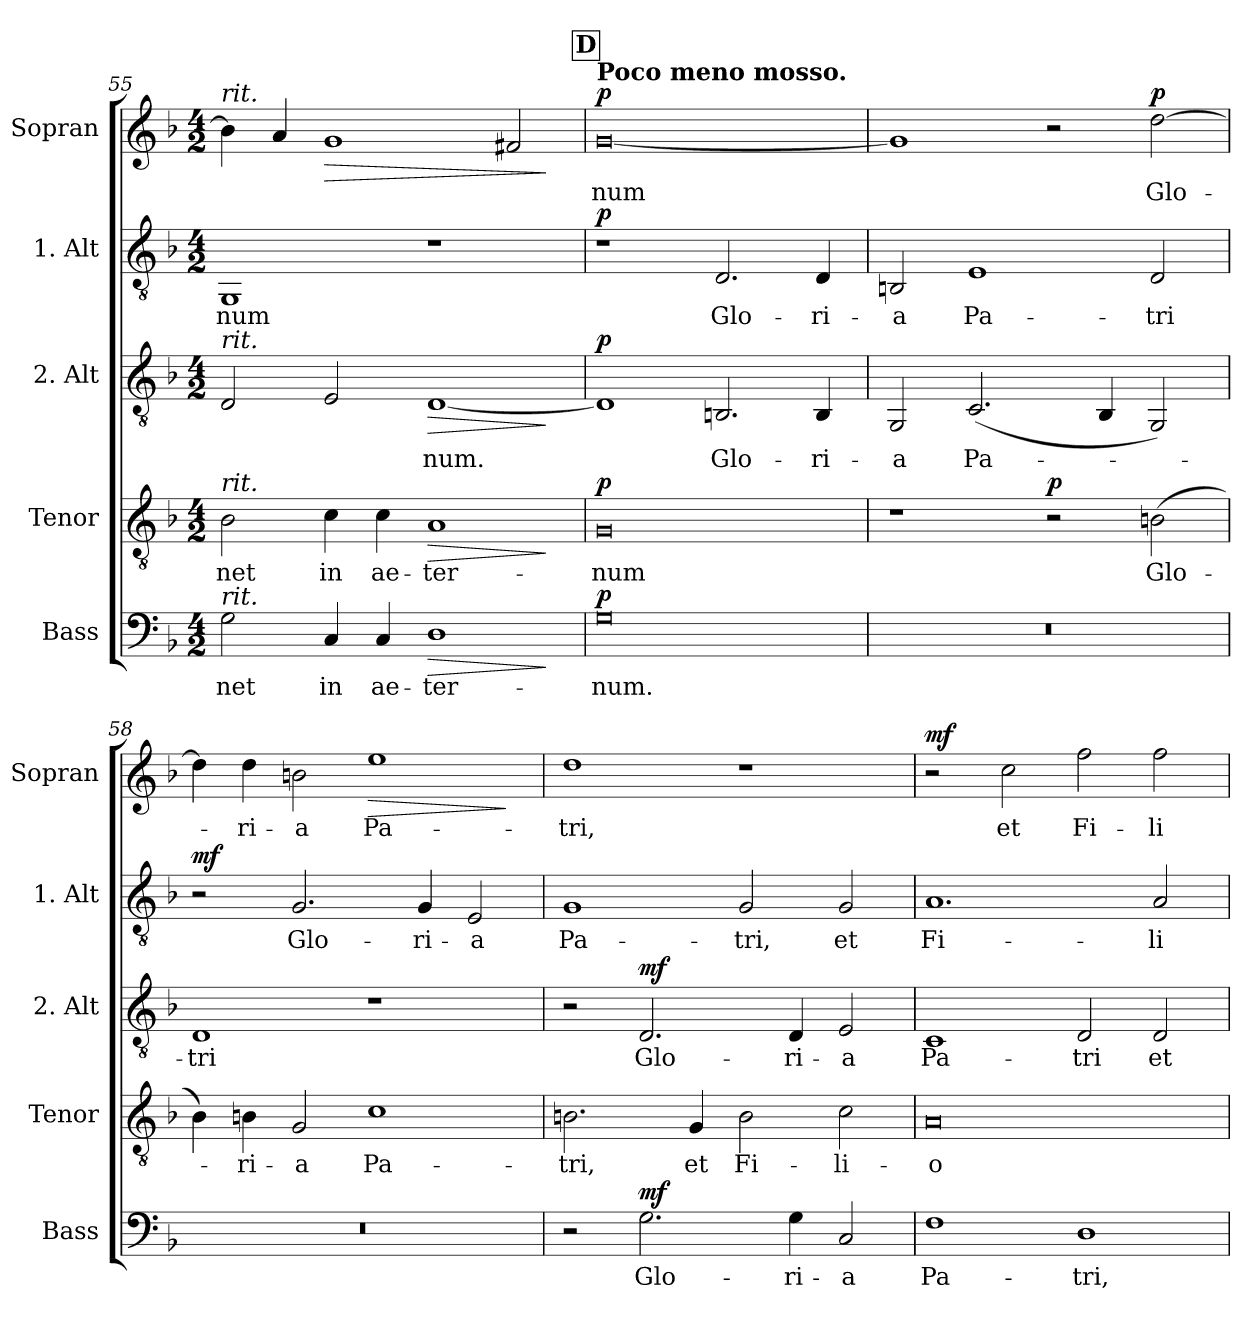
**kern	**text	**dynam	**kern	**text	**dynam	**kern	**text	**dynam	**kern	**text	**dynam	**kern	**text	**dynam
*part5	*part5	*part5	*part4	*part4	*part4	*part3	*part3	*part3	*part2	*part2	*part2	*part1	*part1	*part1
*staff5	*staff5	*staff5	*staff4	*staff4	*staff4	*staff3	*staff3	*staff3	*staff2	*staff2	*staff2	*staff1	*staff1	*staff1
*I"Bass	*	*	*I"Tenor	*	*	*I"2. Alt	*	*	*I"1. Alt	*	*	*I"Sopran	*	*
*I'Bass	*	*	*I'Tenor	*	*	*I'2. Alt	*	*	*I'1. Alt	*	*	*I'Sopran	*	*
*clefF4	*	*	*clefGv2	*	*	*clefGv2	*	*	*clefGv2	*	*	*clefG2	*	*
*ITrd3c5	*	*	*	*	*	*ITrd-7c-12	*	*	*ITrd-7c-12	*	*	*	*	*
*k[]	*	*	*k[b-]	*	*	*k[b-]	*	*	*k[b-]	*	*	*k[b-]	*	*
*M4/2	*	*	*M4/2	*	*	*M4/2	*	*	*M4/2	*	*	*M4/2	*	*
=55	=55	=55	=55	=55	=55	=55	=55	=55	=55	=55	=55	=55	=55	=55
!	!	!	!	!	!	!	!	!	!	!	!	!LO:TX:a:i:t=rit.	!	!
!	!	!	!	!	!	!LO:TX:a:i:t=rit.	!	!	!	!	!	!	!	!
!	!	!	!LO:TX:a:i:t=rit.	!	!	!	!	!	!	!	!	!	!	!
!LO:TX:a:i:t=rit.	!	!	!	!	!	!	!	!	!	!	!	!	!	!
!	!LO:LY:b	!	!	!LO:LY:b	!	!	!	!	!	!LO:LY:b	!	!	!	!
2D\	-net	.	2B-\	-net	.	2d/	.	.	1G	-num	.	4b-\]	.	.
.	.	.	.	.	.	.	.	.	.	.	.	4a/	.	.
!	!LO:LY:b	!	!	!LO:LY:b	!	!	!	!	!	!	!	!	!	!LO:HP:b
4GG/	in	.	4c\	in	.	2e/	.	.	.	.	.	1g	.	>
!	!LO:LY:b	!	!	!LO:LY:b	!	!	!	!	!	!	!	!	!	!
4GG/	ae-	.	4c\	ae-	.	.	.	.	.	.	.	.	.	.
!	!LO:LY:b	!LO:HP:b	!	!LO:LY:b	!LO:HP:b	!	!LO:LY:b	!LO:HP:b	!	!	!	!	!	!
1AA	-ter-	>	1A	-ter-	>	[1d	-num.	>	1r	.	.	.	.	.
.	.	.	.	.	.	.	.	.	.	.	.	2f#X/	.	.
.	.	]	.	.	]	.	.	]	.	.	.	.	.	]
!!LO:PB:g=z
!!LO:REH:place=s1:a:B:fs=16:t=D
=56	=56	=56	=56	=56	=56	=56	=56	=56	=56	=56	=56	=56	=56	=56
!	!	!	!	!	!	!	!	!	!	!	!	!LO:TX:a:B:t=Poco meno mosso.	!	!
!	!LO:LY:b	!LO:DY:a	!	!LO:LY:b	!LO:DY:a	!	!	!LO:DY:a	!	!	!LO:DY:a	!	!LO:LY:b	!LO:DY:a
0D	-num.	p	0G	-num	p	1d]	.	p	1r	.	p	[0g	-num	p
!	!	!	!	!	!	!	!LO:LY:b	!	!	!LO:LY:b	!	!	!	!
.	.	.	.	.	.	2.Bn/	Glo-	.	2.d/	Glo-	.	.	.	.
!	!	!	!	!	!	!	!LO:LY:b	!	!	!LO:LY:b	!	!	!	!
.	.	.	.	.	.	4B/	-ri-	.	4d/	-ri-	.	.	.	.
=57	=57	=57	=57	=57	=57	=57	=57	=57	=57	=57	=57	=57	=57	=57
!	!	!	!	!	!	!	!LO:LY:b	!	!	!LO:LY:b	!	!	!	!
0r	.	.	1r	.	.	2G/	-a	.	2Bn/	-a	.	1g]	.	.
!	!	!	!	!	!	!	!LO:LY:b	!	!	!LO:LY:b	!	!	!	!
.	.	.	.	.	.	(<2.c/	Pa-	.	1e	Pa-	.	.	.	.
!	!	!	!	!	!LO:DY:a	!	!	!	!	!	!	!	!	!
.	.	.	2r	.	p	.	.	.	.	.	.	2r	.	.
.	.	.	.	.	.	4B-/	.	.	.	.	.	.	.	.
!	!	!	!	!LO:LY:b	!	!	!	!	!	!LO:LY:b	!	!	!LO:LY:b	!LO:DY:a
.	.	.	(>2Bn\	Glo-	.	2G/)	.	.	2d/	-tri	.	[2dd\	Glo-	p
=58	=58	=58	=58	=58	=58	=58	=58	=58	=58	=58	=58	=58	=58	=58
!	!	!	!	!	!	!	!LO:LY:b	!	!	!	!LO:DY:a	!	!	!
0r	.	.	4B-\)	.	.	1d	-tri	.	2r	.	mf	4dd\]	.	.
!	!	!	!	!LO:LY:b	!	!	!	!	!	!	!	!	!LO:LY:b	!
.	.	.	4Bn\	-ri-	.	.	.	.	.	.	.	4dd\	-ri-	.
!	!	!	!	!LO:LY:b	!	!	!	!	!	!LO:LY:b	!	!	!LO:LY:b	!
.	.	.	2G/	-a	.	.	.	.	2.g/	Glo-	.	2bn\	-a	.
!	!	!	!	!LO:LY:b	!	!	!	!	!	!	!	!	!LO:LY:b	!LO:HP:b
.	.	.	1c	Pa-	.	1r	.	.	.	.	.	1ee	Pa-	>
!	!	!	!	!	!	!	!	!	!	!LO:LY:b	!	!	!	!
.	.	.	.	.	.	.	.	.	4g/	-ri-	.	.	.	.
!	!	!	!	!	!	!	!	!	!	!LO:LY:b	!	!	!	!
.	.	.	.	.	.	.	.	.	2e/	-a	.	.	.	.
.	.	.	.	.	.	.	.	.	.	.	.	.	.	]
=59	=59	=59	=59	=59	=59	=59	=59	=59	=59	=59	=59	=59	=59	=59
!	!	!	!	!LO:LY:b	!	!	!	!	!	!LO:LY:b	!	!	!LO:LY:b	!
2r	.	.	2.Bn\	-tri,	.	2r	.	.	1g	Pa-	.	1dd	-tri,	.
!	!LO:LY:b	!LO:DY:a	!	!	!	!	!LO:LY:b	!LO:DY:a	!	!	!	!	!	!
2.D\	Glo-	mf	.	.	.	2.d/	Glo-	mf	.	.	.	.	.	.
!	!	!	!	!LO:LY:b	!	!	!	!	!	!	!	!	!	!
.	.	.	4G/	et	.	.	.	.	.	.	.	.	.	.
!	!	!	!	!LO:LY:b	!	!	!	!	!	!LO:LY:b	!	!	!	!
.	.	.	2B\	Fi-	.	.	.	.	2g/	-tri,	.	1r	.	.
!	!LO:LY:b	!	!	!	!	!	!LO:LY:b	!	!	!	!	!	!	!
4D\	-ri-	.	.	.	.	4d/	-ri-	.	.	.	.	.	.	.
!	!LO:LY:b	!	!	!LO:LY:b	!	!	!LO:LY:b	!	!	!LO:LY:b	!	!	!	!
2GG/	-a	.	2c\	-li-	.	2e/	-a	.	2g/	et	.	.	.	.
=60	=60	=60	=60	=60	=60	=60	=60	=60	=60	=60	=60	=60	=60	=60
!	!LO:LY:b	!	!	!LO:LY:b	!	!	!LO:LY:b	!	!	!LO:LY:b	!	!	!	!LO:DY:a
1C	Pa-	.	0A	-o	.	1c	Pa-	.	1.a	Fi-	.	2r	.	mf
!	!	!	!	!	!	!	!	!	!	!	!	!	!LO:LY:b	!
.	.	.	.	.	.	.	.	.	.	.	.	2cc\	et	.
!	!LO:LY:b	!	!	!	!	!	!LO:LY:b	!	!	!	!	!	!LO:LY:b	!
1AA	-tri,	.	.	.	.	2d/	-tri	.	.	.	.	2ff\	Fi-	.
!	!	!	!	!	!	!	!LO:LY:b	!	!	!LO:LY:b	!	!	!LO:LY:b	!
.	.	.	.	.	.	2d/	et	.	2a/	-li-	.	2ff\	-li-	.
=	=	=	=	=	=	=	=	=	=	=	=	=	=	=
*-	*-	*-	*-	*-	*-	*-	*-	*-	*-	*-	*-	*-	*-	*-
